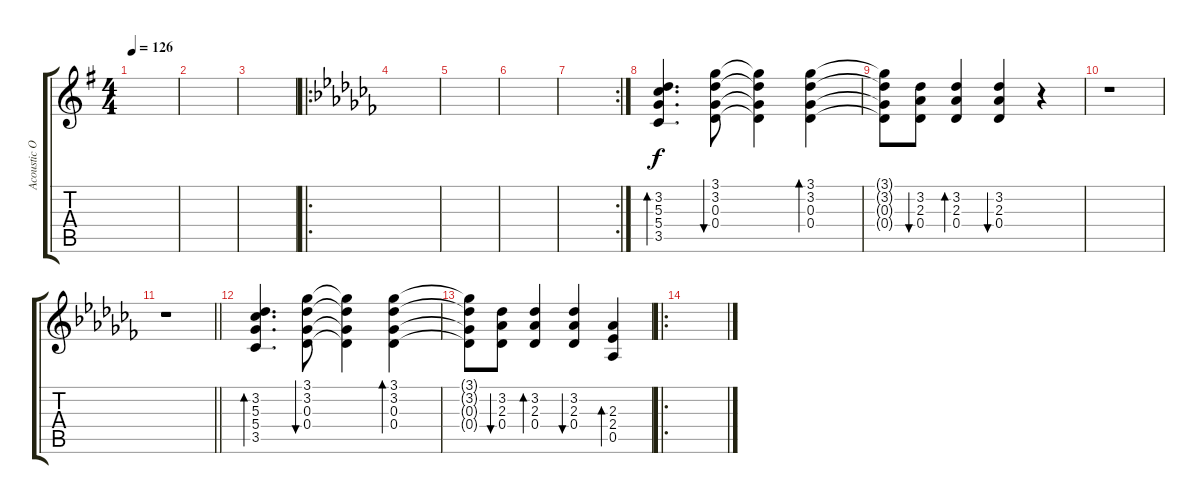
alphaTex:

\track ("Acoustic Overdub" "Acoustic O") {instrument acousticguitarsteel}
\staff {score tabs}
\tuning (Eb4 Bb3 Gb3 Db3 Ab2 Eb2) {hide}
\ts (4 4)
\tempo 126
\clef g2
\ks g
|
|
|
\ro
\ks cb
|
|
|
\rc 2
|
(3.2 5.3 5.4 3.5).4{d bd 240} (3.1 3.2 0.3 0.4).8{bu 240} (3.1{t} 3.2{t} 0.3{t} 0.4{t}).4 (3.1 3.2 0.3 0.4).4{bd 240} |
(3.1{t} 3.2{t} 0.3{t} 0.4{t}).8 (3.2 2.3 0.4).8{bu 240} (3.2 2.3 0.4).4{bd 240} (3.2 2.3 0.4).4{bu 240} r.4 |
r.1 |
\barLineRight lightlight
r.1 |
(3.2 5.3 5.4 3.5).4{d bd 240} (3.1 3.2 0.3 0.4).8{bu 240} (3.1{t} 3.2{t} 0.3{t} 0.4{t}).4 (3.1 3.2 0.3 0.4).4{bd 240} |
(3.1{t} 3.2{t} 0.3{t} 0.4{t}).8 (3.2 2.3 0.4).8{bu 240} (3.2 2.3 0.4).4{bd 240} (3.2 2.3 0.4).4{bu 240} (2.3 2.4 0.5).4{bd 240} |
\ro
